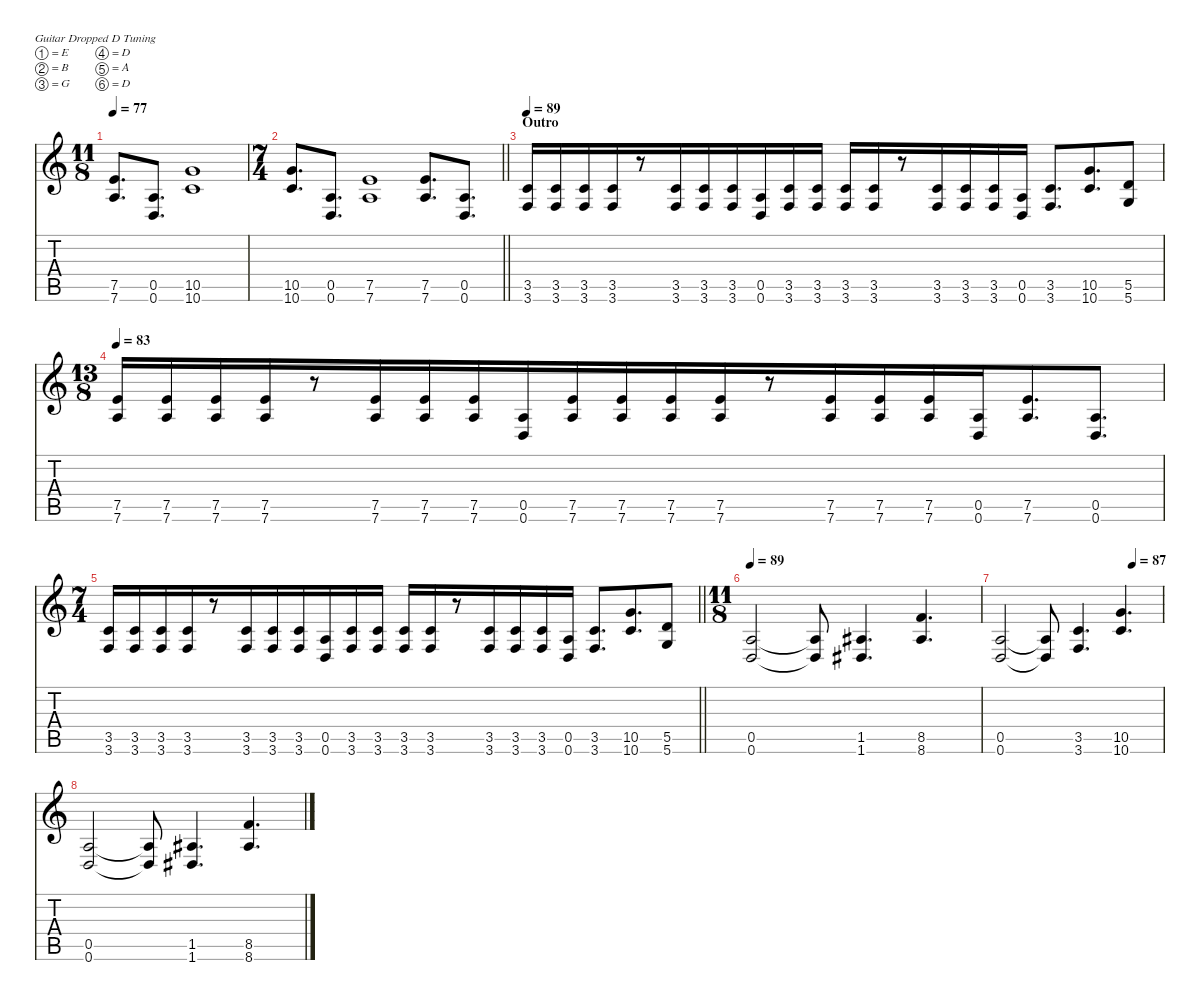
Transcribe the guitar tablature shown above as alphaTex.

\defaultSystemsLayout 4
\hideDynamics
\bracketExtendMode nobrackets
\singleTrackTrackNamePolicy hidden
\multiTrackTrackNamePolicy hidden
\otherSystemsTrackNameOrientation horizontal
\track ("Right Guitar" "dist.guit.") {mute instrument distortionguitar}
\staff {score tabs}
\tuning (E4 B3 G3 D3 A2 D2)
\ts (11 8)
\tempo 77
\clef g2
\ks c
(7.5 7.6).8{d dy f} (0.5 0.6).8{d} (10.5 10.6).1 |
\ts (7 4)
\beaming (8 6 4 4)
\barLineRight lightlight
(10.5 10.6).8{d} (0.5 0.6).8{d} (7.5 7.6).1 (7.5 7.6).8{d} (0.5 0.6).8{d} |
\section ("" "Outro")
\tempo 89
(3.5 3.6).16 (3.5 3.6).16 (3.5 3.6).16 (3.5 3.6).16 r.8 (3.5 3.6).16 (3.5 3.6).16 (3.5 3.6).16 (0.5 0.6).16 (3.5 3.6).16 (3.5 3.6).16 (3.5 3.6).16 (3.5 3.6).16 r.8 (3.5 3.6).16 (3.5 3.6).16 (3.5 3.6).16 (0.5 0.6).16 (3.5 3.6).8{d} (10.5 10.6).8{d} (5.5 5.6).8 |
\ts (13 8)
\beaming (8 13)
\tempo 83
(7.5 7.6).16 (7.5 7.6).16 (7.5 7.6).16 (7.5 7.6).16 r.8 (7.5 7.6).16 (7.5 7.6).16 (7.5 7.6).16 (0.5 0.6).16 (7.5 7.6).16 (7.5 7.6).16 (7.5 7.6).16 (7.5 7.6).16 r.8 (7.5 7.6).16 (7.5 7.6).16 (7.5 7.6).16 (0.5 0.6).16 (7.5 7.6).8{d} (0.5 0.6).8{d} |
\ts (7 4)
\beaming (8 6 4 4)
\barLineRight lightlight
(3.5 3.6).16 (3.5 3.6).16 (3.5 3.6).16 (3.5 3.6).16 r.8 (3.5 3.6).16 (3.5 3.6).16 (3.5 3.6).16 (0.5 0.6).16 (3.5 3.6).16 (3.5 3.6).16 (3.5 3.6).16 (3.5 3.6).16 r.8 (3.5 3.6).16 (3.5 3.6).16 (3.5 3.6).16 (0.5 0.6).16 (3.5 3.6).8{d} (10.5 10.6).8{d} (5.5 5.6).8 |
\ts (11 8)
\beaming (8 3 3 3 2)
\section ("" "")
\tempo 89
(0.5 0.6).2 (0.5{t} 0.6{t}).8 (1.5{acc #} 1.6{acc #}).4{d} (8.5 8.6{acc #}).4{d} |
\tempo (87 0.818182)
(0.5 0.6).2 (0.5{t} 0.6{t}).8 (3.5 3.6).4{d} (10.5 10.6).4{d} |
(0.5 0.6).2 (0.5{t} 0.6{t}).8 (1.5{acc #} 1.6{acc #}).4{d} (8.5 8.6{acc #}).4{d}
